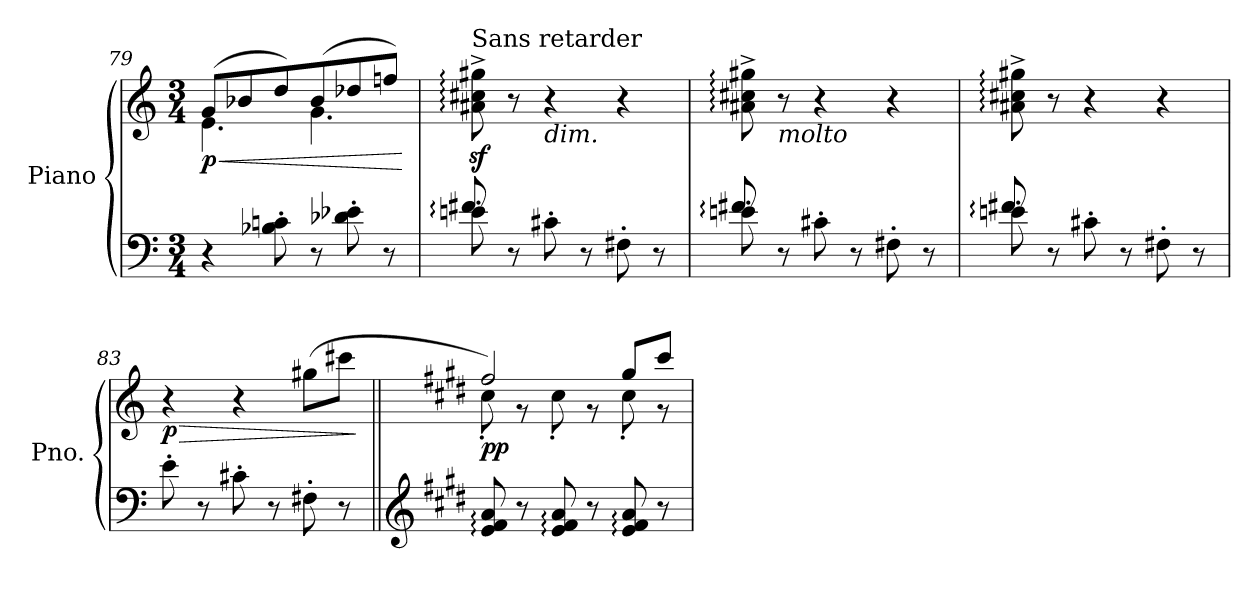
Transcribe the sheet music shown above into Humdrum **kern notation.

**kern	**kern	**dynam
*part1	*part1	*part1
*staff2	*staff1	*staff1/2
*I"Piano	*	*
*I'Pno.	*	*
*clefF4	*clefG2	*
*k[]	*k[]	*
*M3/4	*M3/4	*
=79	=79	=79
!	!	!LO:HP:b
*	*^	*
!	!	!	!LO:DY:n=1:b
4r	(>8g/L	4.e\	< p
.	8b-X/	.	.
8B-X\' 8cn\'	8dd/)	.	.
8r	(>8b-/	4.g\	.
8d-X\' 8e-X\'	8dd-X/	.	.
8r	8ffn/J)	.	.
*	*v	*v	*
.	.	[
=80	=80	=80
*^	*	*
!	!	!LO:TX:a:t=Sans retarder	!
8en:'\	8f#X:/	8a#X\z<:^ 8cc#X\z<:^ 8gg#X\z<:^	.
8r	2ryy	8r	.
!	!	!LO:TX:b:i:t=dim.	!
8c#X'>\	.	4r	.
8r	.	.	.
8F#X'\	.	4r	.
8r	8ryy	.	.
=81	=81	=81	=81
8en:'\	8f#X:/	8a#X\:^ 8cc#X\:^ 8gg#X\:^	.
!	!	!LO:TX:b:i:t=molto	!
8r	2ryy	8r	.
8c#X'>\	.	4r	.
8r	.	.	.
8F#X'\	.	4r	.
8r	8ryy	.	.
!!LO:PB:g=z
=82	=82	=82	=82
8en:'\	8f#X:/	8a#X\:^ 8cc#X\:^ 8gg#X\:^	.
8r	2ryy	8r	.
8c#X'>\	.	4r	.
8r	.	.	.
8F#X'\	.	4r	.
8r	8ryy	.	.
=83	=83	=83	=83
!	!	!	!LO:HP:b
!	!	!	!LO:DY:n=1:b
*v	*v	*	*
8e'\	4r	> p
8r	.	.
8c#X'>\	4r	.
8r	.	.
8F#X'\	(>8gg#X\L	.
8r	8ccc#X\J	.
.	.	]
=84||	=84||	=84||
*clefG2	*	*
*k[f#c#g#d#]	*k[f#c#g#d#]	*
*	*^	*
!	!	!	!LO:DY:b
8e/: 8f#/: 8a/:	2ff#/)	8cc#'\	pp
8r	.	8r	.
8e/: 8f#/: 8a/:	.	8cc#'\	.
8r	.	8r	.
8e/: 8f#/: 8a/:	8gg#/L	8cc#'\	.
8r	8ccc#/J	8r	.
*	*v	*v	*
=	=	=
*-	*-	*-
